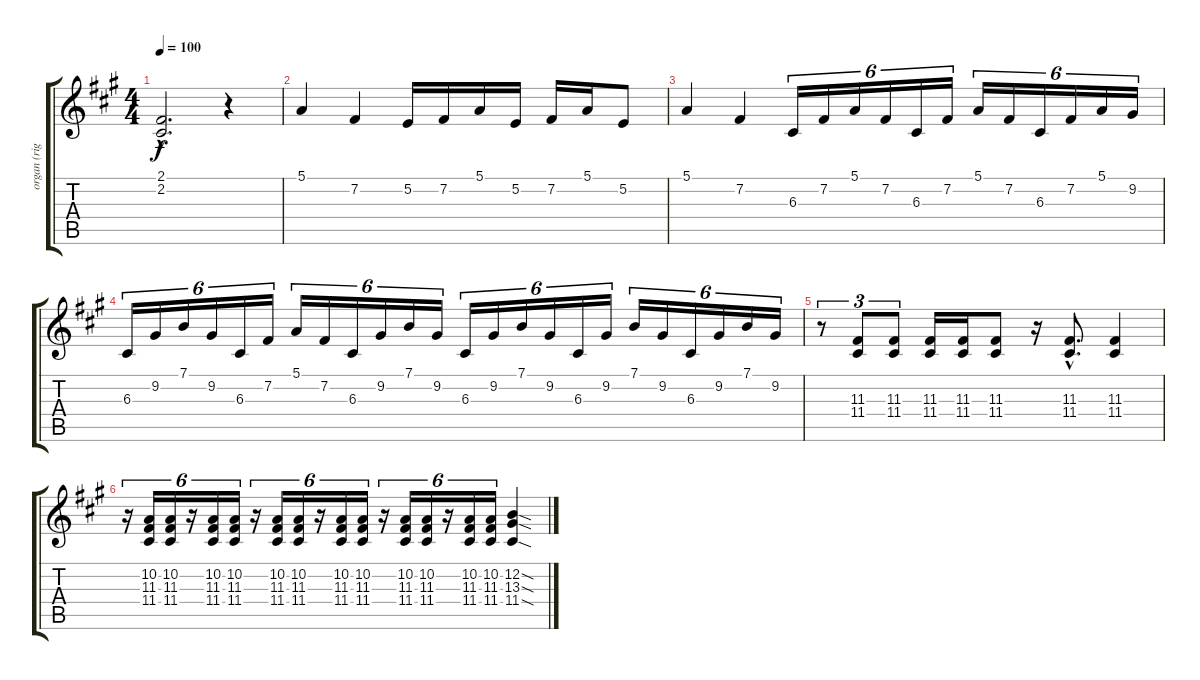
\track ("organ (right hand)" "organ (rig") {instrument rockorgan}
\staff {score tabs}
\tuning (E4 B3 G3 D3 A2 E2) {hide}
\ts (4 4)
\tempo 100
\clef g2
\ks a
(2.1{hac t} 2.2{hac t}).2{d dy f} r.4 |
5.1.4 7.2.4 5.2.16 7.2.16 5.1.16 5.2.16 7.2.16 5.1.16 5.2.8 |
5.1.4 7.2.4 6.3.16{tu (6 4)} 7.2.16{tu (6 4)} 5.1.16{tu (6 4)} 7.2.16{tu (6 4)} 6.3.16{tu (6 4)} 7.2.16{tu (6 4)} 5.1.16{tu (6 4)} 7.2.16{tu (6 4)} 6.3.16{tu (6 4)} 7.2.16{tu (6 4)} 5.1.16{tu (6 4)} 9.2.16{tu (6 4)} |
6.3.16{tu (6 4)} 9.2.16{tu (6 4)} 7.1.16{tu (6 4)} 9.2.16{tu (6 4)} 6.3.16{tu (6 4)} 7.2.16{tu (6 4)} 5.1.16{tu (6 4)} 7.2.16{tu (6 4)} 6.3.16{tu (6 4)} 9.2.16{tu (6 4)} 7.1.16{tu (6 4)} 9.2.16{tu (6 4)} 6.3.16{tu (6 4)} 9.2.16{tu (6 4)} 7.1.16{tu (6 4)} 9.2.16{tu (6 4)} 6.3.16{tu (6 4)} 9.2.16{tu (6 4)} 7.1.16{tu (6 4)} 9.2.16{tu (6 4)} 6.3.16{tu (6 4)} 9.2.16{tu (6 4)} 7.1.16{tu (6 4)} 9.2.16{tu (6 4)} |
r.8{tu (3 2)} (11.3 11.4).8{tu (3 2)} (11.3 11.4).8{tu (3 2)} (11.3 11.4).16 (11.3 11.4).16 (11.3 11.4).8 r.16 (11.3{hac} 11.4{hac}).8{d} (11.3 11.4).4 |
r.16{tu (6 4)} (10.2 11.3 11.4).16{tu (6 4)} (10.2 11.3 11.4).16{tu (6 4)} r.16{tu (6 4)} (10.2 11.3 11.4).16{tu (6 4)} (10.2 11.3 11.4).16{tu (6 4)} r.16{tu (6 4)} (10.2 11.3 11.4).16{tu (6 4)} (10.2 11.3 11.4).16{tu (6 4)} r.16{tu (6 4)} (10.2 11.3 11.4).16{tu (6 4)} (10.2 11.3 11.4).16{tu (6 4)} r.16{tu (6 4)} (10.2 11.3 11.4).16{tu (6 4)} (10.2 11.3 11.4).16{tu (6 4)} r.16{tu (6 4)} (10.2 11.3 11.4).16{tu (6 4)} (10.2 11.3 11.4).16{tu (6 4)} (12.2{sod} 13.3{sod} 11.4{sod}).4
